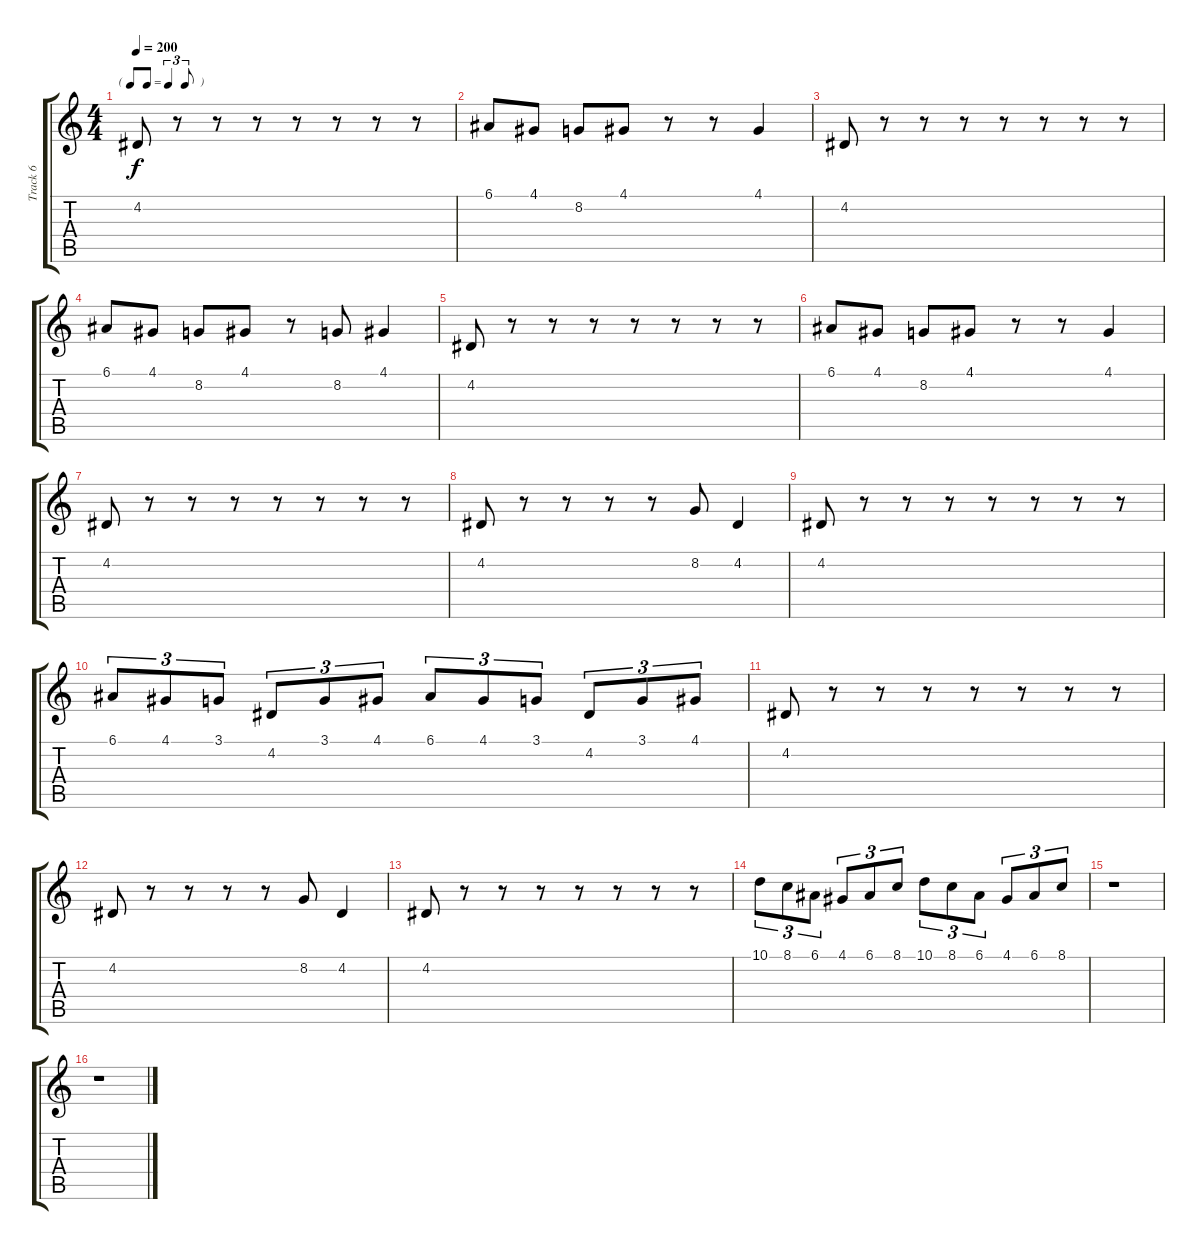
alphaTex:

\track ("Track 6" "Track 6") {instrument trumpet}
\staff {score tabs}
\tuning (E4 B3 G3 D3 A2 E2) {hide}
\ts (4 4)
\tf triplet8th
\tempo 200
\clef g2
\ks c
4.2.8{dy f} r.8 r.8 r.8 r.8 r.8 r.8 r.8 |
6.1.8 4.1.8 8.2.8 4.1.8 r.8 r.8 4.1.4 |
4.2.8 r.8 r.8 r.8 r.8 r.8 r.8 r.8 |
6.1.8 4.1.8 8.2.8 4.1.8 r.8 8.2.8 4.1.4 |
4.2.8 r.8 r.8 r.8 r.8 r.8 r.8 r.8 |
6.1.8 4.1.8 8.2.8 4.1.8 r.8 r.8 4.1.4 |
4.2.8 r.8 r.8 r.8 r.8 r.8 r.8 r.8 |
4.2.8 r.8 r.8 r.8 r.8 8.2.8 4.2.4 |
4.2.8 r.8 r.8 r.8 r.8 r.8 r.8 r.8 |
6.1.8{tu (3 2)} 4.1.8{tu (3 2)} 3.1.8{tu (3 2)} 4.2.8{tu (3 2)} 3.1.8{tu (3 2)} 4.1.8{tu (3 2)} 6.1.8{tu (3 2)} 4.1.8{tu (3 2)} 3.1.8{tu (3 2)} 4.2.8{tu (3 2)} 3.1.8{tu (3 2)} 4.1.8{tu (3 2)} |
4.2.8 r.8 r.8 r.8 r.8 r.8 r.8 r.8 |
4.2.8 r.8 r.8 r.8 r.8 8.2.8 4.2.4 |
4.2.8 r.8 r.8 r.8 r.8 r.8 r.8 r.8 |
10.1.8{tu (3 2)} 8.1.8{tu (3 2)} 6.1.8{tu (3 2)} 4.1.8{tu (3 2)} 6.1.8{tu (3 2)} 8.1.8{tu (3 2)} 10.1.8{tu (3 2)} 8.1.8{tu (3 2)} 6.1.8{tu (3 2)} 4.1.8{tu (3 2)} 6.1.8{tu (3 2)} 8.1.8{tu (3 2)} |
r.1 |
r.1
